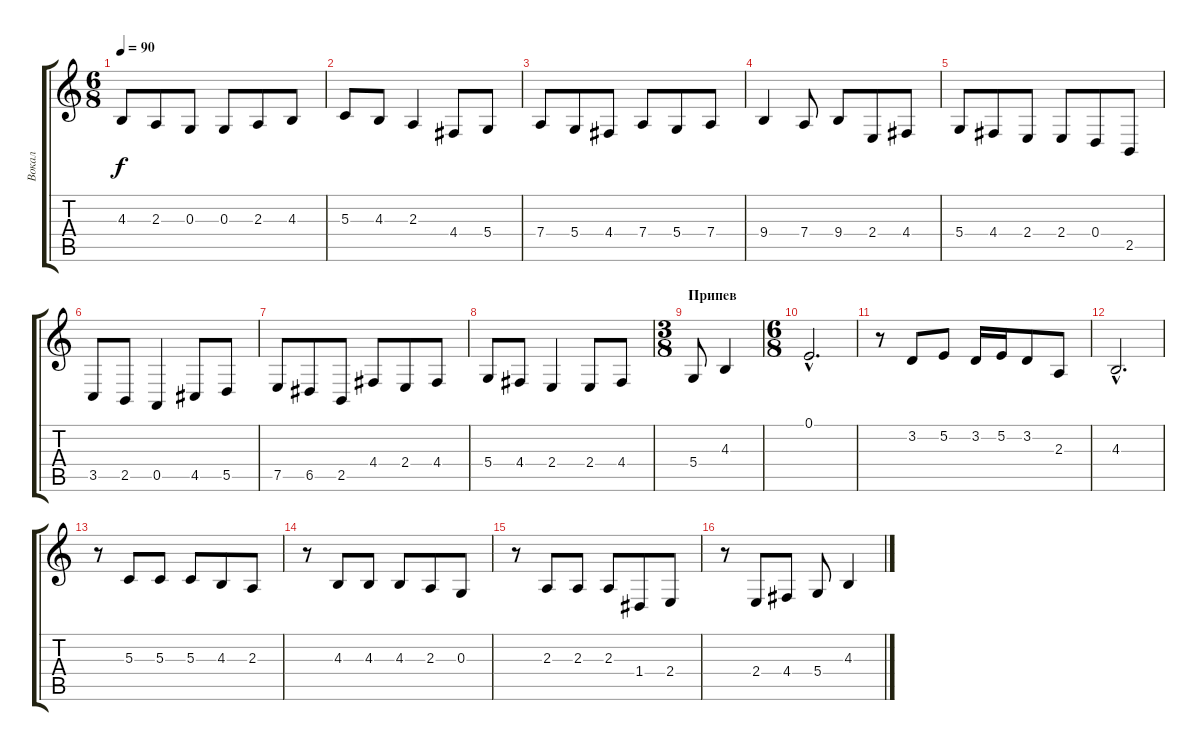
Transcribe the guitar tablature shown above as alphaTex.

\track ("Вокал" "Вокал") {instrument clarinet}
\staff {score tabs}
\tuning (E4 B3 G3 D3 A2 E2) {hide}
\ts (6 8)
\tempo 90
\clef g2
\ks c
4.3.8{dy f} 2.3.8 0.3.8 0.3.8 2.3.8 4.3.8 |
5.3.8 4.3.8 2.3.4 4.4.8 5.4.8 |
7.4.8 5.4.8 4.4.8 7.4.8 5.4.8 7.4.8 |
9.4.4 7.4.8 9.4.8 2.4.8 4.4.8 |
5.4.8 4.4.8 2.4.8 2.4.8 0.4.8 2.5.8 |
3.5.8 2.5.8 0.5.4 4.5.8 5.5.8 |
7.5.8 6.5.8 2.5.8 4.4.8 2.4.8 4.4.8 |
5.4.8 4.4.8 2.4.4 2.4.8 4.4.8 |
\ts (3 8)
\section ("" "Припев")
5.4.8 4.3.4 |
\ts (6 8)
0.1{hac}.2{d} |
r.8 3.2.8 5.2.8 3.2.16 5.2.16 3.2.8 2.3.8 |
4.3{hac}.2{d} |
r.8 5.3.8 5.3.8 5.3.8 4.3.8 2.3.8 |
r.8 4.3.8 4.3.8 4.3.8 2.3.8 0.3.8 |
r.8 2.3.8 2.3.8 2.3.8 1.4.8 2.4.8 |
r.8 2.4.8 4.4.8 5.4.8 4.3.4
